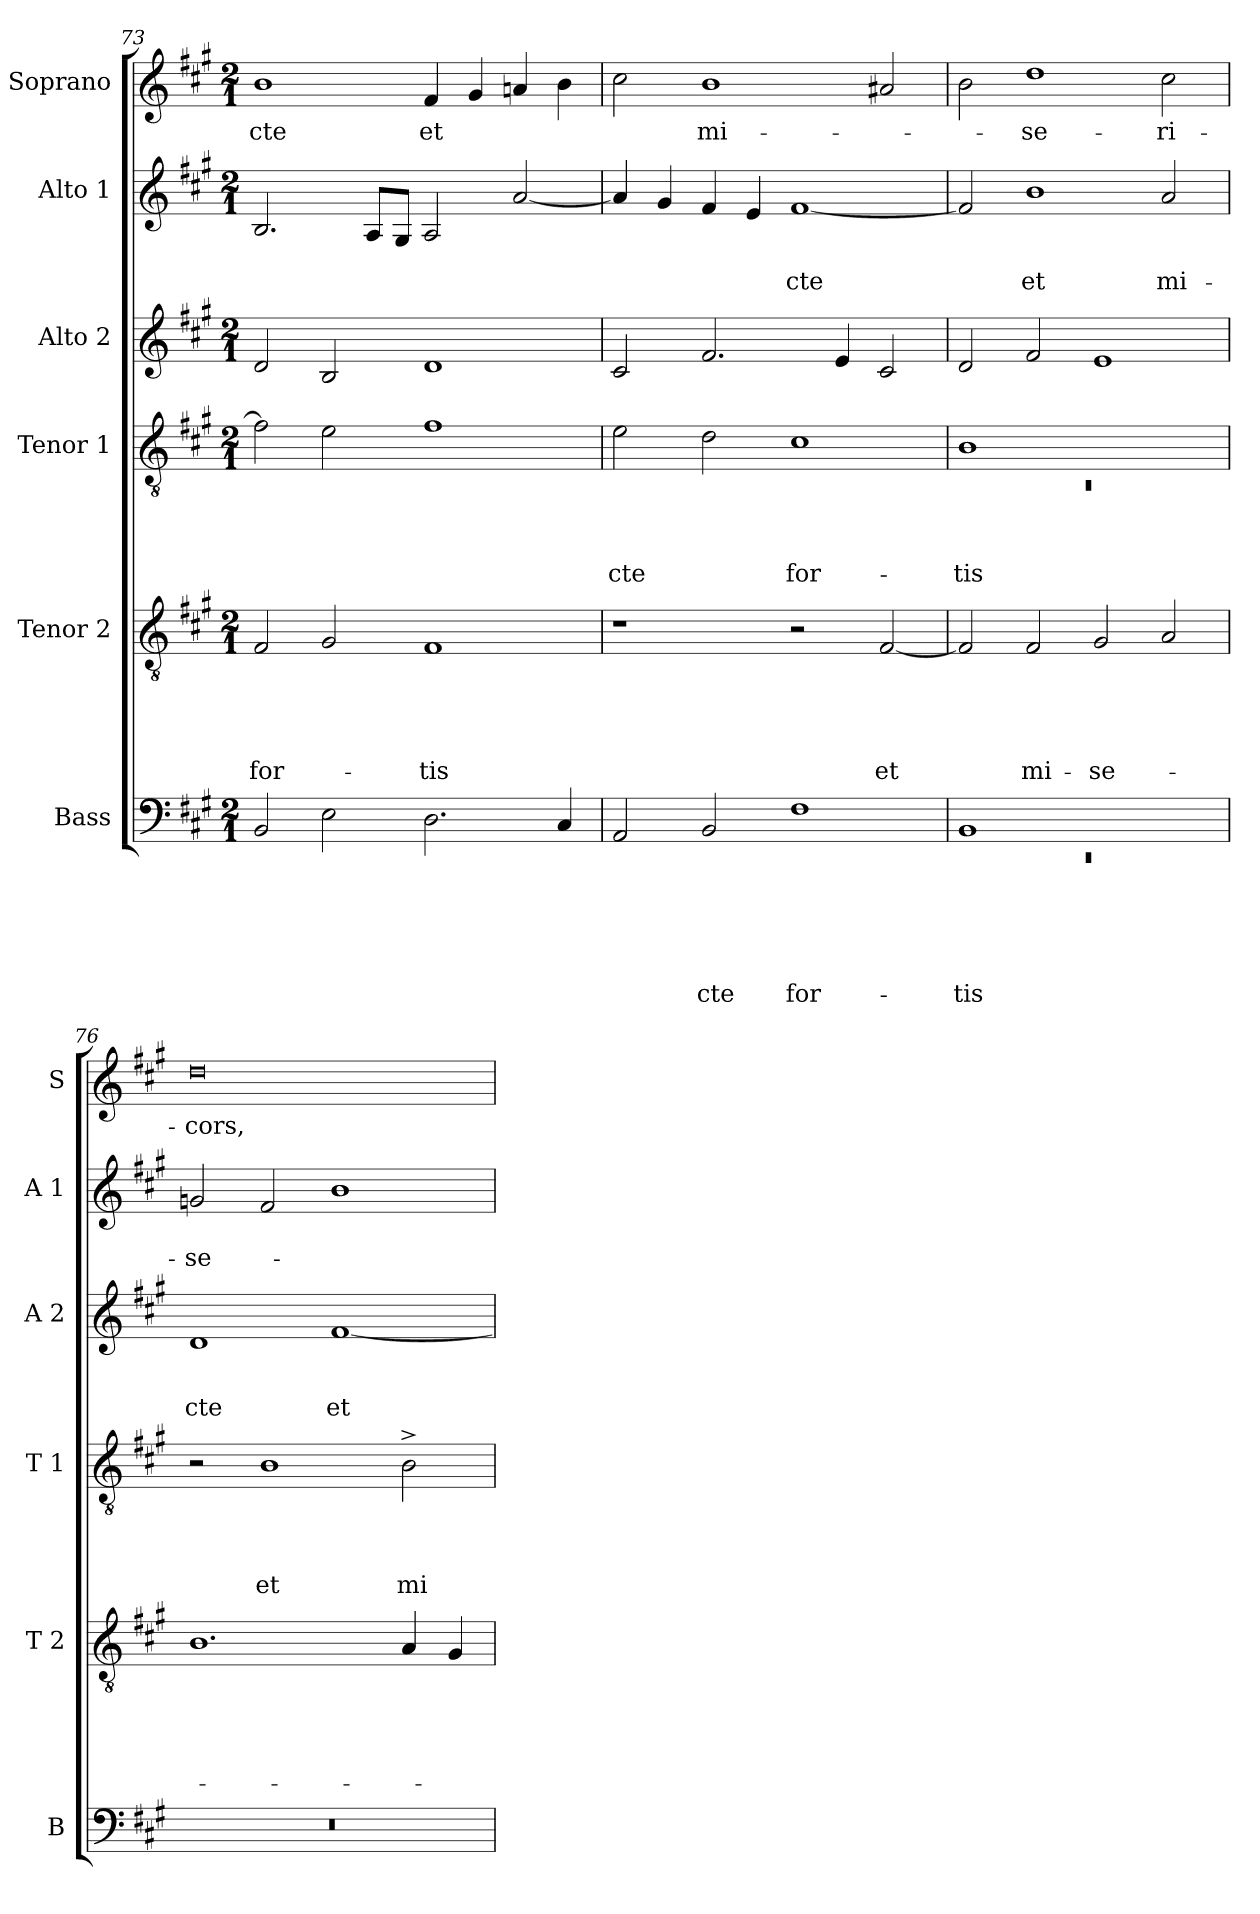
**kern	**text	**text	**text	**text	**text	**text	**kern	**text	**text	**text	**text	**text	**kern	**text	**text	**text	**text	**kern	**text	**text	**text	**kern	**text	**text	**kern	**text
*part6	*part6	*part6	*part6	*part6	*part6	*part6	*part5	*part5	*part5	*part5	*part5	*part5	*part4	*part4	*part4	*part4	*part4	*part3	*part3	*part3	*part3	*part2	*part2	*part2	*part1	*part1
*staff6	*staff6	*staff6	*staff6	*staff6	*staff6	*staff6	*staff5	*staff5	*staff5	*staff5	*staff5	*staff5	*staff4	*staff4	*staff4	*staff4	*staff4	*staff3	*staff3	*staff3	*staff3	*staff2	*staff2	*staff2	*staff1	*staff1
*I"Bass	*	*	*	*	*	*	*I"Tenor 2	*	*	*	*	*	*I"Tenor 1	*	*	*	*	*I"Alto 2	*	*	*	*I"Alto 1	*	*	*I"Soprano	*
*I'B	*	*	*	*	*	*	*I'T 2	*	*	*	*	*	*I'T 1	*	*	*	*	*I'A 2	*	*	*	*I'A 1	*	*	*I'S	*
*clefF4	*	*	*	*	*	*	*clefGv2	*	*	*	*	*	*clefGv2	*	*	*	*	*clefG2	*	*	*	*clefG2	*	*	*clefG2	*
*k[f#c#g#]	*	*	*	*	*	*	*k[f#c#g#]	*	*	*	*	*	*k[f#c#g#]	*	*	*	*	*k[f#c#g#]	*	*	*	*k[f#c#g#]	*	*	*k[f#c#g#]	*
*A:	*	*	*	*	*	*	*A:	*	*	*	*	*	*A:	*	*	*	*	*A:	*	*	*	*A:	*	*	*A:	*
*M2/1	*	*	*	*	*	*	*M2/1	*	*	*	*	*	*M2/1	*	*	*	*	*M2/1	*	*	*	*M2/1	*	*	*M2/1	*
=73	=73	=73	=73	=73	=73	=73	=73	=73	=73	=73	=73	=73	=73	=73	=73	=73	=73	=73	=73	=73	=73	=73	=73	=73	=73	=73
!	!	!	!	!	!	!	!	!	!	!	!	!LO:LY:b	!	!	!	!	!	!	!	!	!	!	!	!	!	!LO:LY:b
2BB/	.	.	.	.	.	.	2F#/	.	.	.	.	for-	2f#\]	.	.	.	.	2d/	.	.	.	2.B/	.	.	1b	-cte
2E\	.	.	.	.	.	.	2G#/	.	.	.	.	.	2e\	.	.	.	.	2B/	.	.	.	.	.	.	.	.
.	.	.	.	.	.	.	.	.	.	.	.	.	.	.	.	.	.	.	.	.	.	8A/L	.	.	.	.
.	.	.	.	.	.	.	.	.	.	.	.	.	.	.	.	.	.	.	.	.	.	8G#/J	.	.	.	.
!	!	!	!	!	!	!	!	!	!	!	!	!LO:LY:b	!	!	!	!	!	!	!	!	!	!	!	!	!	!LO:LY:b
2.D\	.	.	.	.	.	.	1F#	.	.	.	.	-tis	1f#	.	.	.	.	1d	.	.	.	2A/	.	.	4f#/	et
.	.	.	.	.	.	.	.	.	.	.	.	.	.	.	.	.	.	.	.	.	.	.	.	.	4g#/	.
.	.	.	.	.	.	.	.	.	.	.	.	.	.	.	.	.	.	.	.	.	.	[>2a/	.	.	4an/	.
4C#/	.	.	.	.	.	.	.	.	.	.	.	.	.	.	.	.	.	.	.	.	.	.	.	.	4b\	.
!!LO:PB:g=z
=74	=74	=74	=74	=74	=74	=74	=74	=74	=74	=74	=74	=74	=74	=74	=74	=74	=74	=74	=74	=74	=74	=74	=74	=74	=74	=74
!	!	!	!	!	!	!	!	!	!	!	!	!	!	!	!	!	!LO:LY:b	!	!	!	!	!	!	!	!	!
2AA/	.	.	.	.	.	.	1r	.	.	.	.	.	2e\	.	.	.	-cte	2c#/	.	.	.	4a/]	.	.	2cc#\	.
.	.	.	.	.	.	.	.	.	.	.	.	.	.	.	.	.	.	.	.	.	.	4g#/	.	.	.	.
!	!	!	!	!	!	!LO:LY:b	!	!	!	!	!	!	!	!	!	!	!	!	!	!	!	!	!	!	!	!LO:LY:b
2BB/	.	.	.	.	.	-cte	.	.	.	.	.	.	2d\	.	.	.	.	2.f#/	.	.	.	4f#/	.	.	1b	mi-
.	.	.	.	.	.	.	.	.	.	.	.	.	.	.	.	.	.	.	.	.	.	4e/	.	.	.	.
!	!	!	!	!	!	!LO:LY:b	!	!	!	!	!	!	!	!	!	!	!LO:LY:b	!	!	!	!	!	!	!LO:LY:b	!	!
1F#	.	.	.	.	.	for-	2r	.	.	.	.	.	1c#	.	.	.	for-	.	.	.	.	[<1f#	.	-cte	.	.
.	.	.	.	.	.	.	.	.	.	.	.	.	.	.	.	.	.	4e/	.	.	.	.	.	.	.	.
!	!	!	!	!	!	!	!	!	!	!	!	!LO:LY:b	!	!	!	!	!	!	!	!	!	!	!	!	!	!
.	.	.	.	.	.	.	[<2F#/	.	.	.	.	et	.	.	.	.	.	2c#/	.	.	.	.	.	.	2a#X/	.
=75	=75	=75	=75	=75	=75	=75	=75	=75	=75	=75	=75	=75	=75	=75	=75	=75	=75	=75	=75	=75	=75	=75	=75	=75	=75	=75
*^	*	*	*	*	*	*	*	*	*	*	*	*	*^	*	*	*	*	*	*	*	*	*	*	*	*	*
!	!LO:N:vis=1	!	!	!	!	!	!LO:LY:b	!	!	!	!	!	!	!	!LO:N:vis=1	!	!	!	!LO:LY:b	!	!	!	!	!	!	!	!	!
1BB	0rEE	.	.	.	.	.	-tis	2F#/]	.	.	.	.	.	1B	0rC	.	.	.	-tis	2d/	.	.	.	2f#/]	.	.	2b\	.
!	!	!	!	!	!	!	!	!	!	!	!	!	!LO:LY:b	!	!	!	!	!	!	!	!	!	!	!	!	!LO:LY:b	!	!LO:LY:b
.	.	.	.	.	.	.	.	2F#/	.	.	.	.	mi-	.	.	.	.	.	.	2f#/	.	.	.	1b	.	et	1dd	-se-
!	!	!	!	!	!	!	!	!	!	!	!	!	!LO:LY:b	!	!	!	!	!	!	!	!	!	!	!	!	!	!	!
1ryy	.	.	.	.	.	.	.	2G#/	.	.	.	.	-se-	1ryy	.	.	.	.	.	1e	.	.	.	.	.	.	.	.
!	!	!	!	!	!	!	!	!	!	!	!	!	!	!	!	!	!	!	!	!	!	!	!	!	!	!LO:LY:b	!	!LO:LY:b
.	.	.	.	.	.	.	.	2A/	.	.	.	.	.	.	.	.	.	.	.	.	.	.	.	2a/	.	mi-	2cc#\	-ri-
*v	*v	*	*	*	*	*	*	*	*	*	*	*	*	*v	*v	*	*	*	*	*	*	*	*	*	*	*	*	*
=76	=76	=76	=76	=76	=76	=76	=76	=76	=76	=76	=76	=76	=76	=76	=76	=76	=76	=76	=76	=76	=76	=76	=76	=76	=76	=76
!LO:N:vis=1	!	!	!	!	!	!	!	!	!	!	!	!	!	!	!	!	!	!	!	!	!LO:LY:b	!	!	!LO:LY:b	!	!LO:LY:b
0r	.	.	.	.	.	.	1.B	.	.	.	.	.	2r	.	.	.	.	1d	.	.	-cte	2gn/	.	-se-	0dd	-cors,
!	!	!	!	!	!	!	!	!	!	!	!	!	!	!	!	!	!LO:LY:b	!	!	!	!	!	!	!	!	!
.	.	.	.	.	.	.	.	.	.	.	.	.	1B	.	.	.	et	.	.	.	.	2f#/	.	.	.	.
!	!	!	!	!	!	!	!	!	!	!	!	!	!	!	!	!	!	!	!	!	!LO:LY:b	!	!	!	!	!
.	.	.	.	.	.	.	.	.	.	.	.	.	.	.	.	.	.	[<1f#	.	.	et	1b	.	.	.	.
!	!	!	!	!	!	!	!	!	!	!	!	!	!	!	!	!	!LO:LY:b	!	!	!	!	!	!	!	!	!
.	.	.	.	.	.	.	4A/	.	.	.	.	.	2B^>\	.	.	.	mi-	.	.	.	.	.	.	.	.	.
.	.	.	.	.	.	.	4G#/	.	.	.	.	.	.	.	.	.	.	.	.	.	.	.	.	.	.	.
=	=	=	=	=	=	=	=	=	=	=	=	=	=	=	=	=	=	=	=	=	=	=	=	=	=	=
*-	*-	*-	*-	*-	*-	*-	*-	*-	*-	*-	*-	*-	*-	*-	*-	*-	*-	*-	*-	*-	*-	*-	*-	*-	*-	*-
